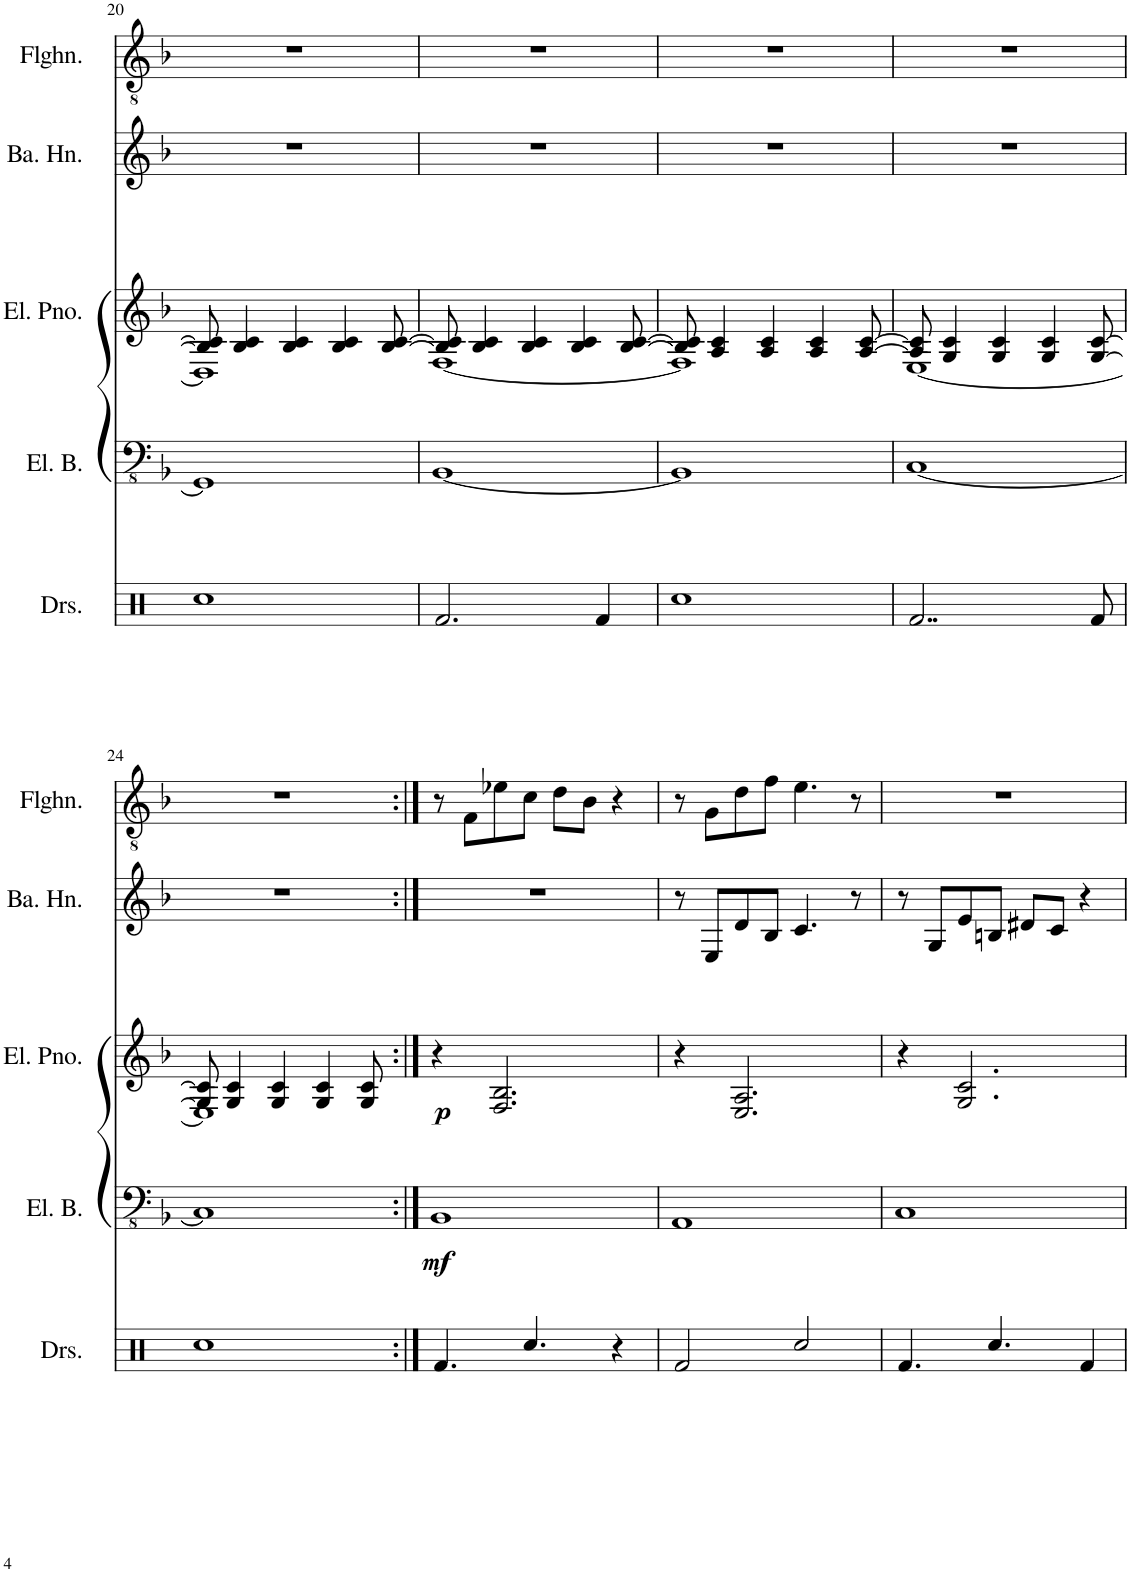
**kern	**kern	**dynam	**kern	**dynam	**kern	**kern
*part5	*part4	*part4	*part3	*part3	*part2	*part1
*staff5	*staff4	*staff4	*staff3	*staff3	*staff2	*staff1
*I"Drumset	*I"Electric Bass	*	*I"Electric Piano	*	*I"Basset Horn	*I"Flugelhorn
*I'Drs.	*I'El. B.	*	*I'El. Pno.	*	*I'Ba. Hn.	*I'Flghn.
!!LO:PB:g=z
*clefX	*clefFv4	*	*clefG2	*	*clefG2	*clefGv2
*	*	*	*	*	*ITrd1c2	*ITrd1c2
*k[]	*k[b-]	*	*k[b-]	*	*k[b-]	*k[b-]
*M4/4	*M4/4	*	*M4/4	*	*M4/4	*M4/4
=20	=20	=20	=20	=20	=20	=20
*	*	*	*^	*	*	*
1Rcc	1GGG]	.	8B-/] 8c/]	1D]	.	1r	1r
.	.	.	4B-/ 4c/	.	.	.	.
.	.	.	4B-/ 4c/	.	.	.	.
.	.	.	4B-/ 4c/	.	.	.	.
.	.	.	[8B-/ [8c/	.	.	.	.
=21	=21	=21	=21	=21	=21	=21	=21
2.Rf/	[1BBB-	.	8B-/] 8c/]	[1F	.	1r	1r
.	.	.	4B-/ 4c/	.	.	.	.
.	.	.	4B-/ 4c/	.	.	.	.
.	.	.	4B-/ 4c/	.	.	.	.
4Rf/	.	.	.	.	.	.	.
.	.	.	[8B-/ [8c/	.	.	.	.
=22	=22	=22	=22	=22	=22	=22	=22
1Rcc	1BBB-]	.	8B-/] 8c/]	1F]	.	1r	1r
.	.	.	4A/ 4c/	.	.	.	.
.	.	.	4A/ 4c/	.	.	.	.
.	.	.	4A/ 4c/	.	.	.	.
.	.	.	[8A/ [8c/	.	.	.	.
=23	=23	=23	=23	=23	=23	=23	=23
2..Rf/	[1CC	.	8A/] 8c/]	[1E	.	1r	1r
.	.	.	4G/ 4c/	.	.	.	.
.	.	.	4G/ 4c/	.	.	.	.
.	.	.	4G/ 4c/	.	.	.	.
8Rf/	.	.	[8G/ [8c/	.	.	.	.
!!LO:LB:g=z
=24	=24	=24	=24	=24	=24	=24	=24
1Rcc	1CC]	.	8G/] 8c/]	1E]	.	1r	1r
.	.	.	4G/ 4c/	.	.	.	.
.	.	.	4G/ 4c/	.	.	.	.
.	.	.	4G/ 4c/	.	.	.	.
.	.	.	8G/ 8c/	.	.	.	.
*	*	*	*v	*v	*	*	*
=25:|!	=25:|!	=25:|!	=25:|!	=25:|!	=25:|!	=25:|!
!	!	!LO:DY:b	!	!LO:DY:b	!	!
4.Rf/	1BBB-	mf	4r	p	1r	8r
.	.	.	.	.	.	8F\L
.	.	.	2.F/ 2.B-/	.	.	8e-X\
4.Rcc/	.	.	.	.	.	8c\J
.	.	.	.	.	.	8d\L
.	.	.	.	.	.	8B-\J
4r	.	.	.	.	.	4r
=26	=26	=26	=26	=26	=26	=26
2Rf/	1AAA	.	4r	.	8r	8r
.	.	.	.	.	8E/L	8G\L
.	.	.	2.E/ 2.A/	.	8d/	8d\
.	.	.	.	.	8B-/J	8f\J
2Rcc/	.	.	.	.	4.c/	4.e\
.	.	.	.	.	8r	8r
=27	=27	=27	=27	=27	=27	=27
4.Rf/	1CC	.	4r	.	8r	1r
.	.	.	.	.	8G/L	.
.	.	.	2.G/ 2.c/	.	8e/	.
4.Rcc/	.	.	.	.	8Bn/J	.
.	.	.	.	.	8d#X/L	.
.	.	.	.	.	8c/J	.
4Rf/	.	.	.	.	4r	.
=	=	=	=	=	=	=
*-	*-	*-	*-	*-	*-	*-
